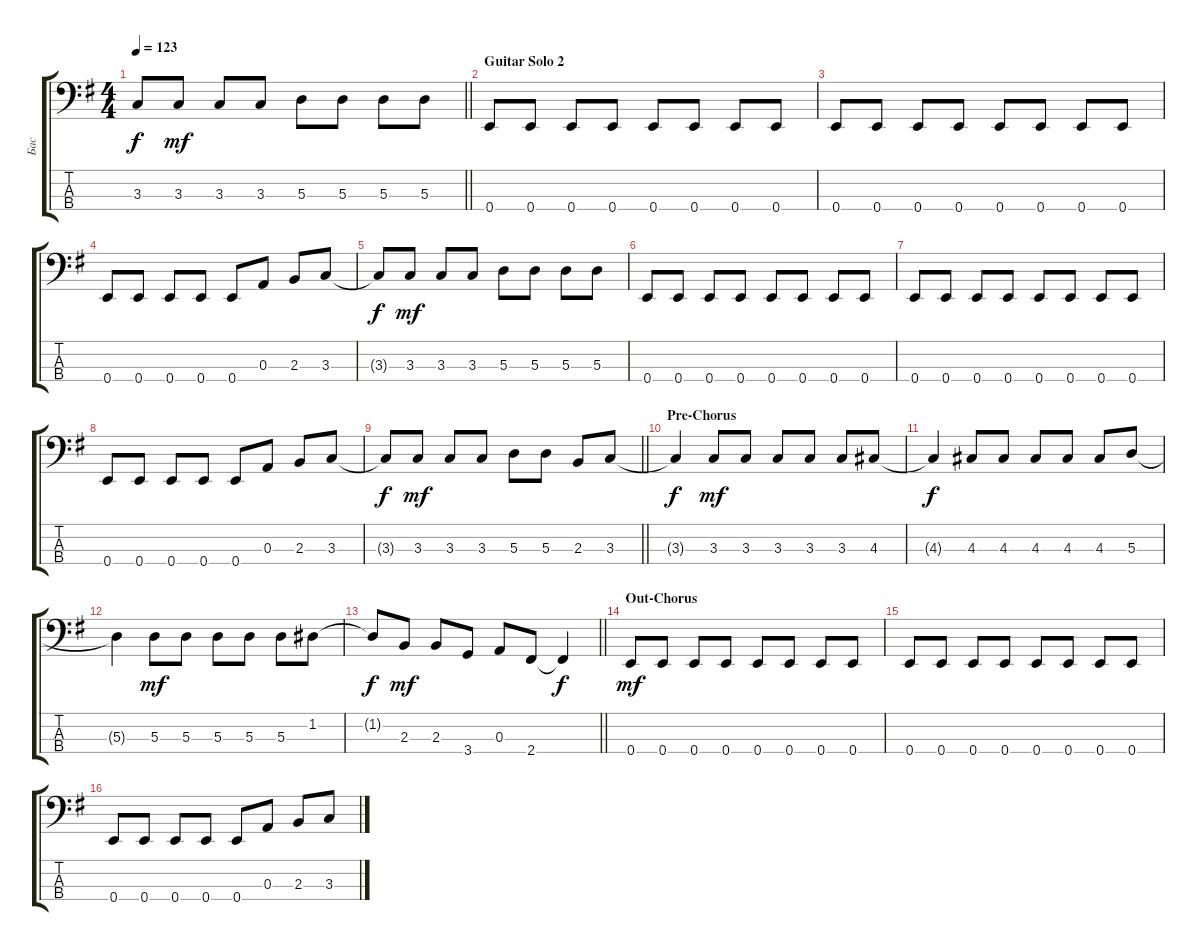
\track ("Бас" "Бас") {instrument electricbassfinger}
\staff {score tabs}
\tuning (G2 D2 A1 E1) {hide}
\ts (4 4)
\tempo 123
\clef f4
\barLineRight lightlight
\ks eminor
3.3{t}.8{dy f} 3.3.8{dy mf} 3.3.8 3.3.8 5.3.8 5.3.8 5.3.8 5.3.8 |
\section ("" "Guitar Solo 2")
0.4.8 0.4.8 0.4.8 0.4.8 0.4.8 0.4.8 0.4.8 0.4.8 |
0.4.8 0.4.8 0.4.8 0.4.8 0.4.8 0.4.8 0.4.8 0.4.8 |
0.4.8 0.4.8 0.4.8 0.4.8 0.4.8 0.3.8 2.3.8 3.3.8 |
3.3{t}.8{dy f} 3.3.8{dy mf} 3.3.8 3.3.8 5.3.8 5.3.8 5.3.8 5.3.8 |
0.4.8 0.4.8 0.4.8 0.4.8 0.4.8 0.4.8 0.4.8 0.4.8 |
0.4.8 0.4.8 0.4.8 0.4.8 0.4.8 0.4.8 0.4.8 0.4.8 |
0.4.8 0.4.8 0.4.8 0.4.8 0.4.8 0.3.8 2.3.8 3.3.8 |
\barLineRight lightlight
3.3{t}.8{dy f} 3.3.8{dy mf} 3.3.8 3.3.8 5.3.8 5.3.8 2.3.8 3.3.8 |
\section ("" "Pre-Chorus")
3.3{t}.4{dy f} 3.3.8{dy mf} 3.3.8 3.3.8 3.3.8 3.3.8 4.3.8 |
4.3{t}.4{dy f} 4.3.8 4.3.8 4.3.8 4.3.8 4.3.8 5.3.8 |
5.3{t}.4 5.3.8{dy mf} 5.3.8 5.3.8 5.3.8 5.3.8 1.2.8 |
\barLineRight lightlight
1.2{t}.8{dy f} 2.3.8{dy mf} 2.3.8 3.4.8 0.3.8 2.4.8 2.4{t}.4{dy f} |
\section ("" "Out-Chorus")
0.4.8{dy mf} 0.4.8 0.4.8 0.4.8 0.4.8 0.4.8 0.4.8 0.4.8 |
0.4.8 0.4.8 0.4.8 0.4.8 0.4.8 0.4.8 0.4.8 0.4.8 |
0.4.8 0.4.8 0.4.8 0.4.8 0.4.8 0.3.8 2.3.8 3.3.8
